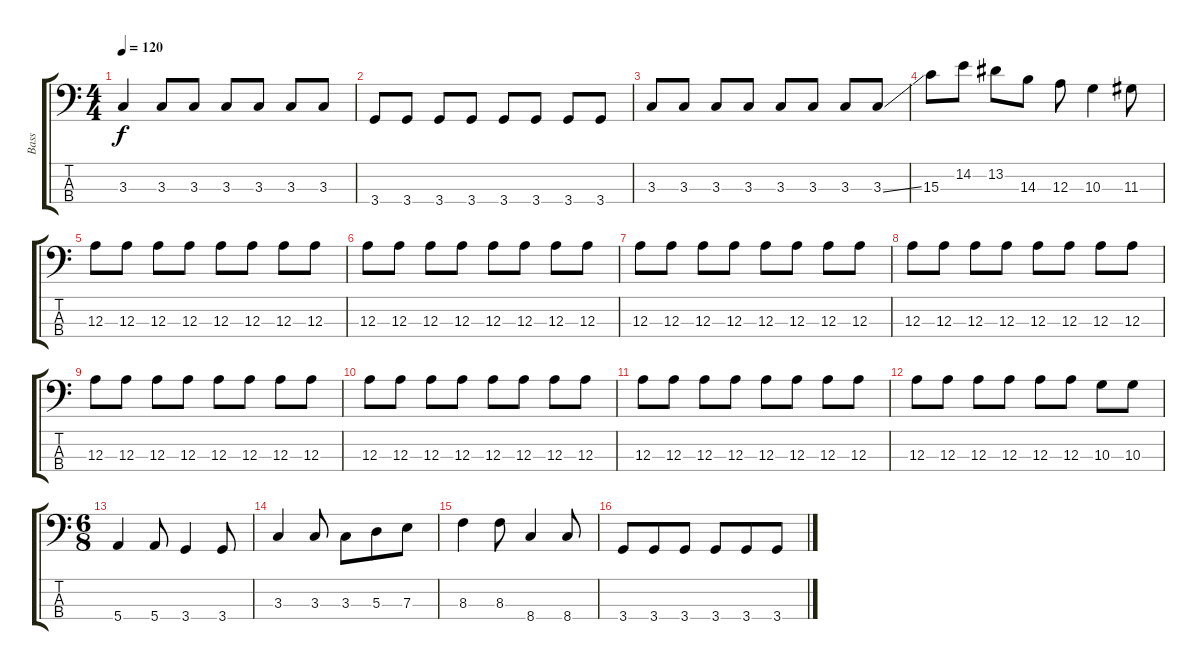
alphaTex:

\track ("Bass" "Bass") {instrument electricbasspick}
\staff {score tabs}
\tuning (G2 D2 A1 E1) {hide}
\ts (4 4)
\tempo 120
\clef f4
\ks c
3.3.4{dy f} 3.3.8 3.3.8 3.3.8 3.3.8 3.3.8 3.3.8 |
3.4.8 3.4.8 3.4.8 3.4.8 3.4.8 3.4.8 3.4.8 3.4.8 |
3.3.8 3.3.8 3.3.8 3.3.8 3.3.8 3.3.8 3.3.8 3.3{ss}.8 |
15.3.8 14.2.8 13.2.8 14.3.8 12.3.8 10.3.4 11.3.8 |
12.3.8 12.3.8 12.3.8 12.3.8 12.3.8 12.3.8 12.3.8 12.3.8 |
12.3.8 12.3.8 12.3.8 12.3.8 12.3.8 12.3.8 12.3.8 12.3.8 |
12.3.8 12.3.8 12.3.8 12.3.8 12.3.8 12.3.8 12.3.8 12.3.8 |
12.3.8 12.3.8 12.3.8 12.3.8 12.3.8 12.3.8 12.3.8 12.3.8 |
12.3.8 12.3.8 12.3.8 12.3.8 12.3.8 12.3.8 12.3.8 12.3.8 |
12.3.8 12.3.8 12.3.8 12.3.8 12.3.8 12.3.8 12.3.8 12.3.8 |
12.3.8 12.3.8 12.3.8 12.3.8 12.3.8 12.3.8 12.3.8 12.3.8 |
12.3.8 12.3.8 12.3.8 12.3.8 12.3.8 12.3.8 10.3.8 10.3.8 |
\ts (6 8)
5.4.4 5.4.8 3.4.4 3.4.8 |
3.3.4 3.3.8 3.3.8 5.3.8 7.3.8 |
8.3.4 8.3.8 8.4.4 8.4.8 |
3.4.8 3.4.8 3.4.8 3.4.8 3.4.8 3.4.8
